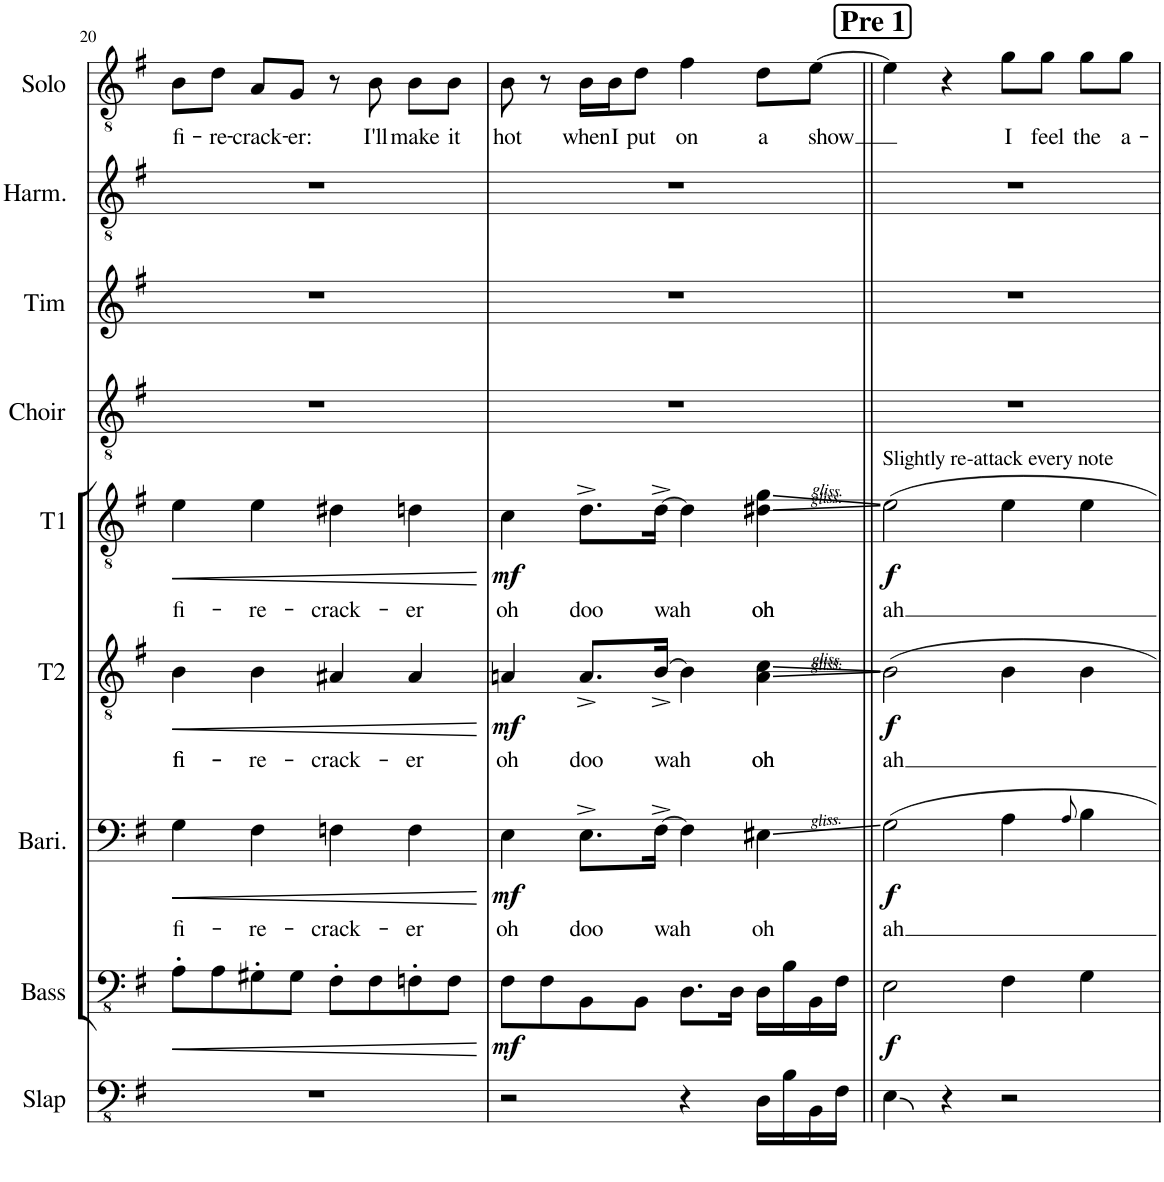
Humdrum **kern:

**kern	**kern	**dynam	**kern	**text	**dynam	**kern	**text	**dynam	**kern	**text	**dynam	**kern	**kern	**kern	**kern	**text
*part9	*part8	*part8	*part7	*part7	*part7	*part6	*part6	*part6	*part5	*part5	*part5	*part4	*part3	*part2	*part1	*part1
*staff9	*staff8	*staff8	*staff7	*staff7	*staff7	*staff6	*staff6	*staff6	*staff5	*staff5	*staff5	*staff4	*staff3	*staff2	*staff1	*staff1
*I"Slap Bass	*I"Bass	*	*I"Baritone	*	*	*I"Tenor 2	*	*	*I"Tenor 1	*	*	*I"Choir	*I"Tim	*I"Harmonies	*I"Solo	*
*I'Slap	*I'Bass	*	*I'Bari.	*	*	*I'T2	*	*	*I'T1	*	*	*I'Choir	*I'Tim	*I'Harm.	*I'Solo	*
!!LO:PB:g=z
*clefFv4	*clefFv4	*	*clefF4	*	*	*clefGv2	*	*	*clefGv2	*	*	*clefGv2	*clefG2	*clefGv2	*clefGv2	*
*k[f#]	*k[f#]	*	*k[f#]	*	*	*k[f#]	*	*	*k[f#]	*	*	*k[f#]	*k[f#]	*k[f#]	*k[f#]	*
*M4/4	*M4/4	*	*M4/4	*	*	*M4/4	*	*	*M4/4	*	*	*M4/4	*M4/4	*M4/4	*M4/4	*
=20	=20	=20	=20	=20	=20	=20	=20	=20	=20	=20	=20	=20	=20	=20	=20	=20
!	!	!LO:HP:b	!	!LO:LY:b	!LO:HP:b	!	!LO:LY:b	!LO:HP:b	!	!LO:LY:b	!LO:HP:b	!	!	!	!	!LO:LY:b
1r	8AA'\L	<	4G\	fi-	<	4B\	fi-	<	4e\	fi-	<	1r	1r	1r	8B\L	fi-
!	!	!	!	!	!	!	!	!	!	!	!	!	!	!	!	!LO:LY:b
.	8AA\	.	.	.	.	.	.	.	.	.	.	.	.	.	8d\J	-re-
!	!	!	!	!LO:LY:b	!	!	!LO:LY:b	!	!	!LO:LY:b	!	!	!	!	!	!LO:LY:b
.	8GG#X'\	.	4F#\	-re-	.	4B\	-re-	.	4e\	-re-	.	.	.	.	8A/L	-crack-
!	!	!	!	!	!	!	!	!	!	!	!	!	!	!	!	!LO:LY:b
.	8GG#\J	.	.	.	.	.	.	.	.	.	.	.	.	.	8G/J	-er:
!	!	!	!	!LO:LY:b	!	!	!LO:LY:b	!	!	!LO:LY:b	!	!	!	!	!	!
.	8FF#'\L	.	4Fn\	-crack-	.	4A#X/	-crack-	.	4d#X\	-crack-	.	.	.	.	8r	.
!	!	!	!	!	!	!	!	!	!	!	!	!	!	!	!	!LO:LY:b
.	8FF#\	.	.	.	.	.	.	.	.	.	.	.	.	.	8B\	I'll
!	!	!	!	!LO:LY:b	!	!	!LO:LY:b	!	!	!LO:LY:b	!	!	!	!	!	!LO:LY:b
.	8FFn'\	.	4F\	-er	.	4A#/	-er	.	4dn\	-er	.	.	.	.	8B\L	make
!	!	!	!	!	!	!	!	!	!	!	!	!	!	!	!	!LO:LY:b
.	8FF\J	.	.	.	.	.	.	.	.	.	.	.	.	.	8B\J	it
.	.	[	.	.	[	.	.	[	.	.	[	.	.	.	.	.
=21	=21	=21	=21	=21	=21	=21	=21	=21	=21	=21	=21	=21	=21	=21	=21	=21
!	!	!LO:DY:b	!	!LO:LY:b	!LO:DY:b	!	!LO:LY:b	!LO:DY:b	!	!LO:LY:b	!LO:DY:b	!	!	!	!	!LO:LY:b
2r	8FF#\L	mf	4E\	oh	mf	4An/	oh	mf	4c\	oh	mf	1r	1r	1r	8B\	hot
.	8FF#\	.	.	.	.	.	.	.	.	.	.	.	.	.	8r	.
!	!	!	!	!LO:LY:b	!	!	!LO:LY:b	!	!	!LO:LY:b	!	!	!	!	!	!LO:LY:b
.	8BBB\	.	8.E^\L	doo	.	8.A^/L	doo	.	8.d^\L	doo	.	.	.	.	16B\LL	when
!	!	!	!	!	!	!	!	!	!	!	!	!	!	!	!	!LO:LY:b
.	.	.	.	.	.	.	.	.	.	.	.	.	.	.	16B\J	I
!	!	!	!	!	!	!	!	!	!	!	!	!	!	!	!	!LO:LY:b
.	8BBB\J	.	.	.	.	.	.	.	.	.	.	.	.	.	8d\J	put
!	!	!	!	!LO:LY:b	!	!	!LO:LY:b	!	!	!LO:LY:b	!	!	!	!	!	!
.	.	.	[16F#^\Jk	wah	.	[16B^/Jk	wah	.	[16d^\Jk	wah	.	.	.	.	.	.
!	!	!	!	!	!	!	!	!	!	!	!	!	!	!	!	!LO:LY:b
4r	8.DD\L	.	4F#\]	.	.	4B\]	.	.	4d\]	.	.	.	.	.	4f#\	on
.	16DD\Jk	.	.	.	.	.	.	.	.	.	.	.	.	.	.	.
!	!	!	!	!LO:LY:b	!	!	!LO:LY:b	!	!	!LO:LY:b	!	!	!	!	!	!LO:LY:b
16DD\LL	16DD\LL	.	4E#X\	oh	.	4A\ 4c\	oh	.	4d#X\ 4g\	oh	.	.	.	.	8d\L	a
16BB\	16BB\	.	.	.	.	.	.	.	.	.	.	.	.	.	.	.
!	!	!	!	!	!	!	!	!	!	!	!	!	!	!	!	!LO:LY:b
16BBB\	16BBB\	.	.	.	.	.	.	.	.	.	.	.	.	.	[8e\J	show
16FF#\JJ	16FF#\JJ	.	.	.	.	.	.	.	.	.	.	.	.	.	.	.
!!LO:REH:place=s1:a:B:cj:fs=14:t=Pre 1
=22||	=22||	=22||	=22||	=22||	=22||	=22||	=22||	=22||	=22||	=22||	=22||	=22||	=22||	=22||	=22||	=22||
!	!	!	!	!	!	!	!	!	!LO:TX:a:t=Slightly re-attack every note	!	!	!	!	!	!	!
!	!	!LO:DY:b	!	!LO:LY:b	!LO:DY:b	!	!LO:LY:b	!LO:DY:b	!	!LO:LY:b	!LO:DY:b	!	!	!	!	!
4EE\	2EE\	f	2G\	ah	f	2B\	ah	f	2e\	ah	f	1r	1r	1r	4e\]	.
4r	.	.	.	.	.	.	.	.	.	.	.	.	.	.	4r	.
!	!	!	!	!	!	!	!	!	!	!	!	!	!	!	!	!LO:LY:b
2r	4FF#\	.	4A\	.	.	4B\	.	.	4e\	.	.	.	.	.	8g\L	I
!	!	!	!	!	!	!	!	!	!	!	!	!	!	!	!	!LO:LY:b
.	.	.	.	.	.	.	.	.	.	.	.	.	.	.	8g\J	feel
.	.	.	8qA/	.	.	.	.	.	.	.	.	.	.	.	.	.
!	!	!	!	!	!	!	!	!	!	!	!	!	!	!	!	!LO:LY:b
.	4GG\	.	4B\	.	.	4B\	.	.	4e\	.	.	.	.	.	8g\L	the
!	!	!	!	!	!	!	!	!	!	!	!	!	!	!	!	!LO:LY:b
.	.	.	.	.	.	.	.	.	.	.	.	.	.	.	8g\J	a-
=	=	=	=	=	=	=	=	=	=	=	=	=	=	=	=	=
*-	*-	*-	*-	*-	*-	*-	*-	*-	*-	*-	*-	*-	*-	*-	*-	*-
